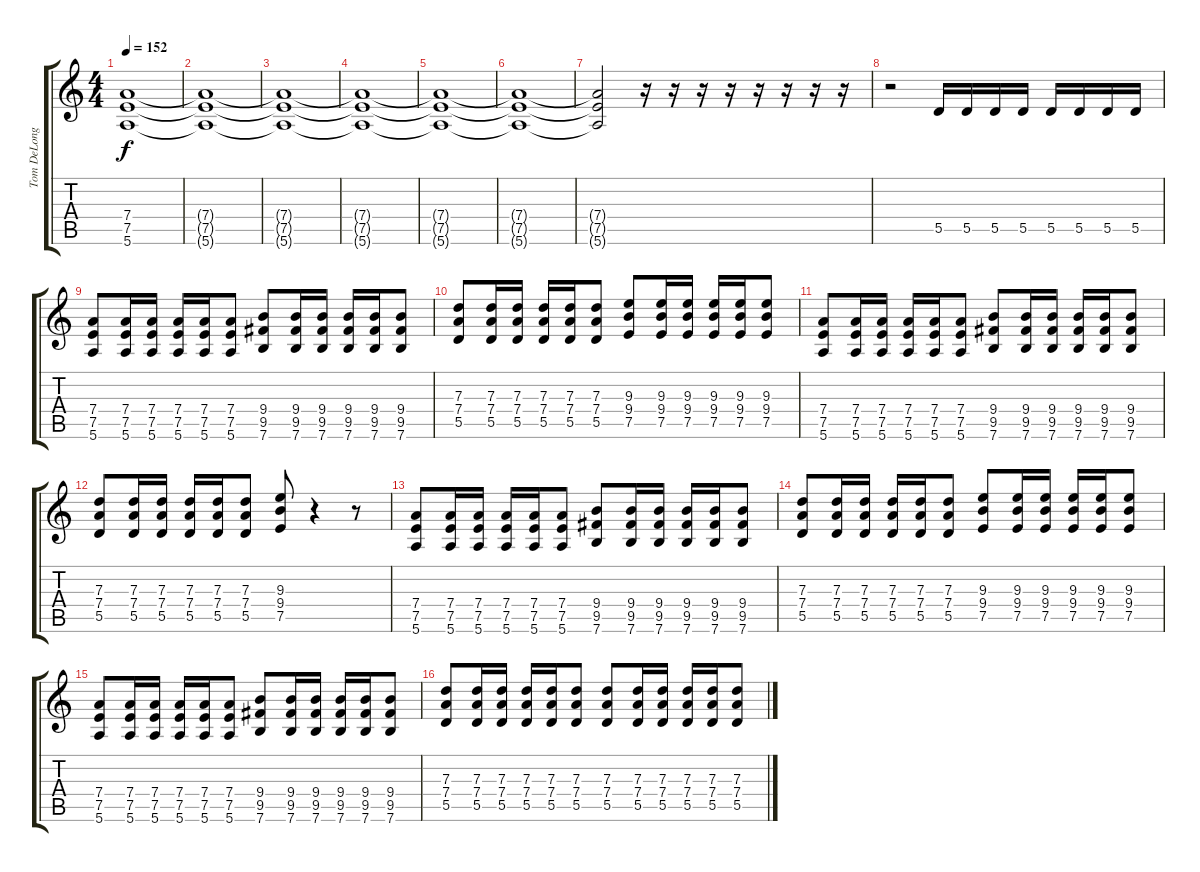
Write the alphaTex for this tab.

\track ("Tom DeLonge (Dist. Guitar)" "Tom DeLong") {instrument distortionguitar}
\staff {score tabs}
\tuning (E4 B3 G3 D3 A2 E2) {hide}
\ts (4 4)
\tempo 152
\clef g2
\ks c
(7.4 7.5 5.6).1{dy f} |
(7.4{t} 7.5{t} 5.6{t}).1 |
(7.4{t} 7.5{t} 5.6{t}).1 |
(7.4{t} 7.5{t} 5.6{t}).1 |
(7.4{t} 7.5{t} 5.6{t}).1 |
(7.4{t} 7.5{t} 5.6{t}).1 |
(7.4{t} 7.5{t} 5.6{t}).2 r.16 r.16 r.16 r.16 r.16 r.16 r.16 r.16 |
r.2 5.5.16 5.5.16 5.5.16 5.5.16 5.5.16 5.5.16 5.5.16 5.5.16 |
(7.4 7.5 5.6).8 (7.4 7.5 5.6).16 (7.4 7.5 5.6).16 (7.4 7.5 5.6).16 (7.4 7.5 5.6).16 (7.4 7.5 5.6).8 (9.4 9.5 7.6).8 (9.4 9.5 7.6).16 (9.4 9.5 7.6).16 (9.4 9.5 7.6).16 (9.4 9.5 7.6).16 (9.4 9.5 7.6).8 |
(7.3 7.4 5.5).8 (7.3 7.4 5.5).16 (7.3 7.4 5.5).16 (7.3 7.4 5.5).16 (7.3 7.4 5.5).16 (7.3 7.4 5.5).8 (9.3 9.4 7.5).8 (9.3 9.4 7.5).16 (9.3 9.4 7.5).16 (9.3 9.4 7.5).16 (9.3 9.4 7.5).16 (9.3 9.4 7.5).8 |
(7.4 7.5 5.6).8 (7.4 7.5 5.6).16 (7.4 7.5 5.6).16 (7.4 7.5 5.6).16 (7.4 7.5 5.6).16 (7.4 7.5 5.6).8 (9.4 9.5 7.6).8 (9.4 9.5 7.6).16 (9.4 9.5 7.6).16 (9.4 9.5 7.6).16 (9.4 9.5 7.6).16 (9.4 9.5 7.6).8 |
(7.3 7.4 5.5).8 (7.3 7.4 5.5).16 (7.3 7.4 5.5).16 (7.3 7.4 5.5).16 (7.3 7.4 5.5).16 (7.3 7.4 5.5).8 (9.3 9.4 7.5).8 r.4 r.8 |
(7.4 7.5 5.6).8 (7.4 7.5 5.6).16 (7.4 7.5 5.6).16 (7.4 7.5 5.6).16 (7.4 7.5 5.6).16 (7.4 7.5 5.6).8 (9.4 9.5 7.6).8 (9.4 9.5 7.6).16 (9.4 9.5 7.6).16 (9.4 9.5 7.6).16 (9.4 9.5 7.6).16 (9.4 9.5 7.6).8 |
(7.3 7.4 5.5).8 (7.3 7.4 5.5).16 (7.3 7.4 5.5).16 (7.3 7.4 5.5).16 (7.3 7.4 5.5).16 (7.3 7.4 5.5).8 (9.3 9.4 7.5).8 (9.3 9.4 7.5).16 (9.3 9.4 7.5).16 (9.3 9.4 7.5).16 (9.3 9.4 7.5).16 (9.3 9.4 7.5).8 |
(7.4 7.5 5.6).8 (7.4 7.5 5.6).16 (7.4 7.5 5.6).16 (7.4 7.5 5.6).16 (7.4 7.5 5.6).16 (7.4 7.5 5.6).8 (9.4 9.5 7.6).8 (9.4 9.5 7.6).16 (9.4 9.5 7.6).16 (9.4 9.5 7.6).16 (9.4 9.5 7.6).16 (9.4 9.5 7.6).8 |
(7.3 7.4 5.5).8 (7.3 7.4 5.5).16 (7.3 7.4 5.5).16 (7.3 7.4 5.5).16 (7.3 7.4 5.5).16 (7.3 7.4 5.5).8 (7.3 7.4 5.5).8 (7.3 7.4 5.5).16 (7.3 7.4 5.5).16 (7.3 7.4 5.5).16 (7.3 7.4 5.5).16 (7.3 7.4 5.5).8
